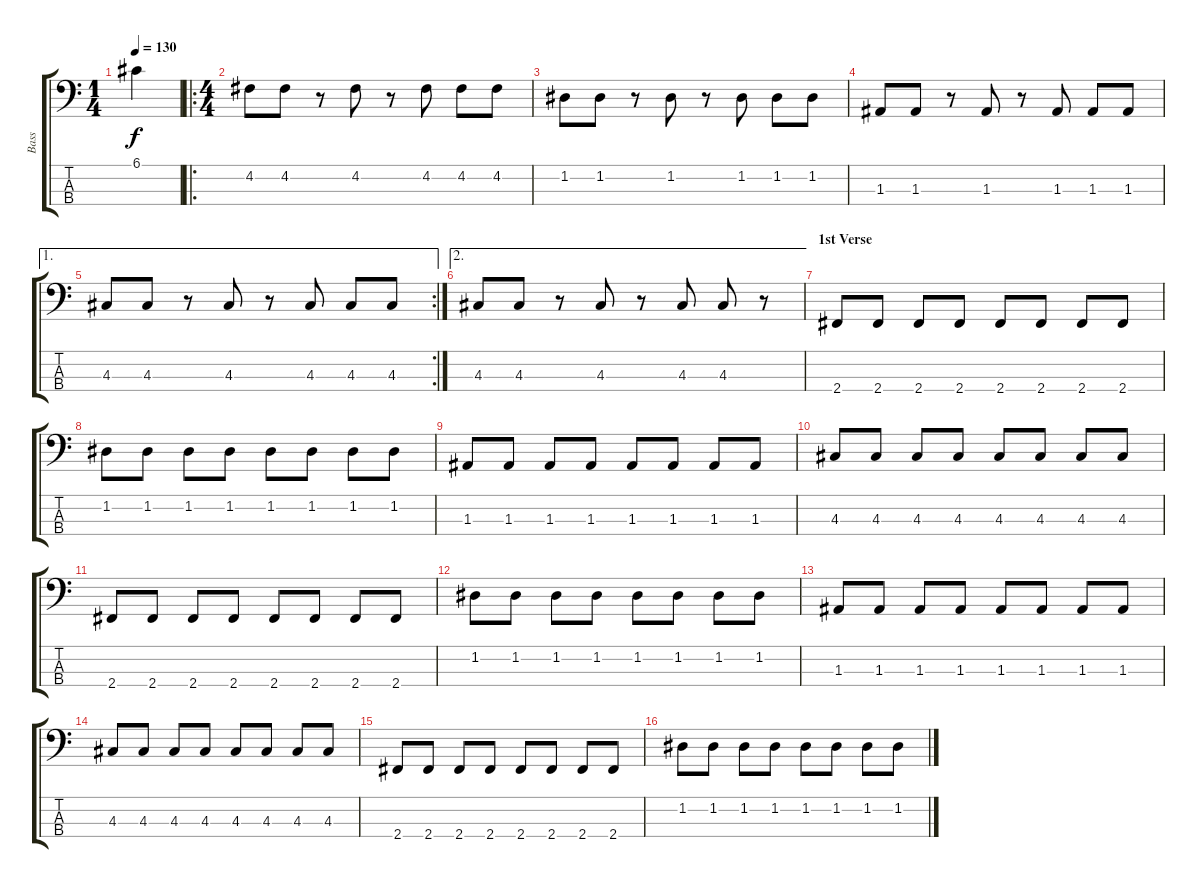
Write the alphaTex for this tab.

\track ("Bass" "Bass") {instrument electricbassfinger}
\staff {score tabs}
\tuning (G2 D2 A1 E1) {hide}
\ts (1 4)
\tempo 130
\clef f4
\ks c
6.1.4{dy f instrument electricbassfinger} |
\ro
\ts (4 4)
4.2.8 4.2.8 r.8 4.2.8 r.8 4.2.8 4.2.8 4.2.8 |
1.2.8 1.2.8 r.8 1.2.8 r.8 1.2.8 1.2.8 1.2.8 |
1.3.8 1.3.8 r.8 1.3.8 r.8 1.3.8 1.3.8 1.3.8 |
\ae 1
\rc 2
4.3.8 4.3.8 r.8 4.3.8 r.8 4.3.8 4.3.8 4.3.8 |
\ae 2
4.3.8 4.3.8 r.8 4.3.8 r.8 4.3.8 4.3.8 r.8 |
\section ("" "1st Verse")
2.4.8 2.4.8 2.4.8 2.4.8 2.4.8 2.4.8 2.4.8 2.4.8 |
1.2.8 1.2.8 1.2.8 1.2.8 1.2.8 1.2.8 1.2.8 1.2.8 |
1.3.8 1.3.8 1.3.8 1.3.8 1.3.8 1.3.8 1.3.8 1.3.8 |
4.3.8 4.3.8 4.3.8 4.3.8 4.3.8 4.3.8 4.3.8 4.3.8 |
2.4.8 2.4.8 2.4.8 2.4.8 2.4.8 2.4.8 2.4.8 2.4.8 |
1.2.8 1.2.8 1.2.8 1.2.8 1.2.8 1.2.8 1.2.8 1.2.8 |
1.3.8 1.3.8 1.3.8 1.3.8 1.3.8 1.3.8 1.3.8 1.3.8 |
4.3.8 4.3.8 4.3.8 4.3.8 4.3.8 4.3.8 4.3.8 4.3.8 |
2.4.8 2.4.8 2.4.8 2.4.8 2.4.8 2.4.8 2.4.8 2.4.8 |
1.2.8 1.2.8 1.2.8 1.2.8 1.2.8 1.2.8 1.2.8 1.2.8
